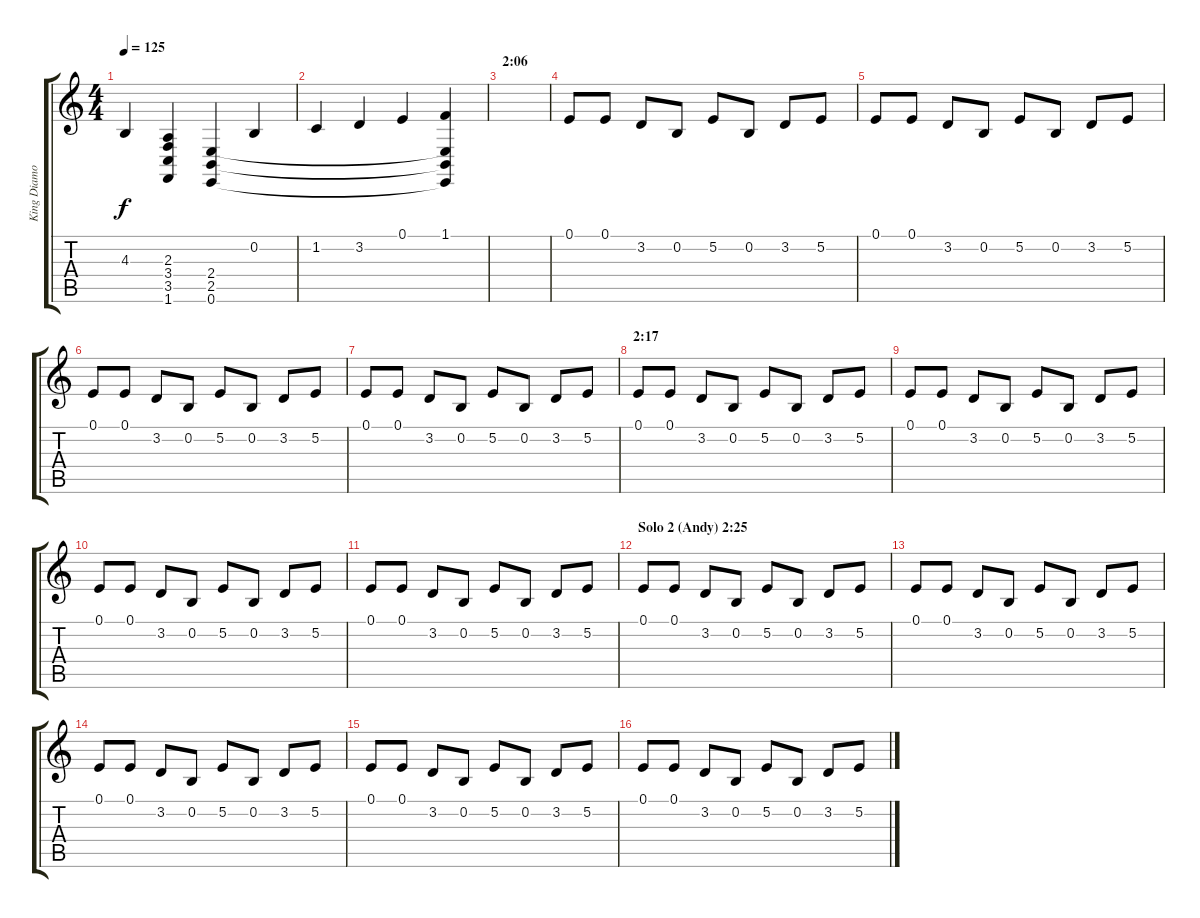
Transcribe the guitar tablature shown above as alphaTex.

\track ("King Diamond (Keys)" "King Diamo") {instrument harpsichord}
\staff {score tabs}
\tuning (E4 B3 G3 D3 A2 E2) {hide}
\ts (4 4)
\tempo 125
\clef g2
\ks c
4.3.4{dy f} (2.3 3.4{t} 3.5{t} 1.6{t}).4 (2.4 2.5 0.6).4 0.2.4 |
1.2.4 3.2.4 0.1.4 (1.1 2.4{t} 2.5{t} 0.6{t}).4 |
\section ("" "2:06")
|
0.1.8 0.1.8 3.2.8 0.2.8 5.2.8 0.2.8 3.2.8 5.2.8 |
0.1.8 0.1.8 3.2.8 0.2.8 5.2.8 0.2.8 3.2.8 5.2.8 |
0.1.8 0.1.8 3.2.8 0.2.8 5.2.8 0.2.8 3.2.8 5.2.8 |
0.1.8 0.1.8 3.2.8 0.2.8 5.2.8 0.2.8 3.2.8 5.2.8 |
\section ("" "2:17")
0.1.8 0.1.8 3.2.8 0.2.8 5.2.8 0.2.8 3.2.8 5.2.8 |
0.1.8 0.1.8 3.2.8 0.2.8 5.2.8 0.2.8 3.2.8 5.2.8 |
0.1.8 0.1.8 3.2.8 0.2.8 5.2.8 0.2.8 3.2.8 5.2.8 |
0.1.8 0.1.8 3.2.8 0.2.8 5.2.8 0.2.8 3.2.8 5.2.8 |
\section ("" "Solo 2 (Andy) 2:25")
0.1.8 0.1.8 3.2.8 0.2.8 5.2.8 0.2.8 3.2.8 5.2.8 |
0.1.8 0.1.8 3.2.8 0.2.8 5.2.8 0.2.8 3.2.8 5.2.8 |
0.1.8 0.1.8 3.2.8 0.2.8 5.2.8 0.2.8 3.2.8 5.2.8 |
0.1.8 0.1.8 3.2.8 0.2.8 5.2.8 0.2.8 3.2.8 5.2.8 |
0.1.8 0.1.8 3.2.8 0.2.8 5.2.8 0.2.8 3.2.8 5.2.8
